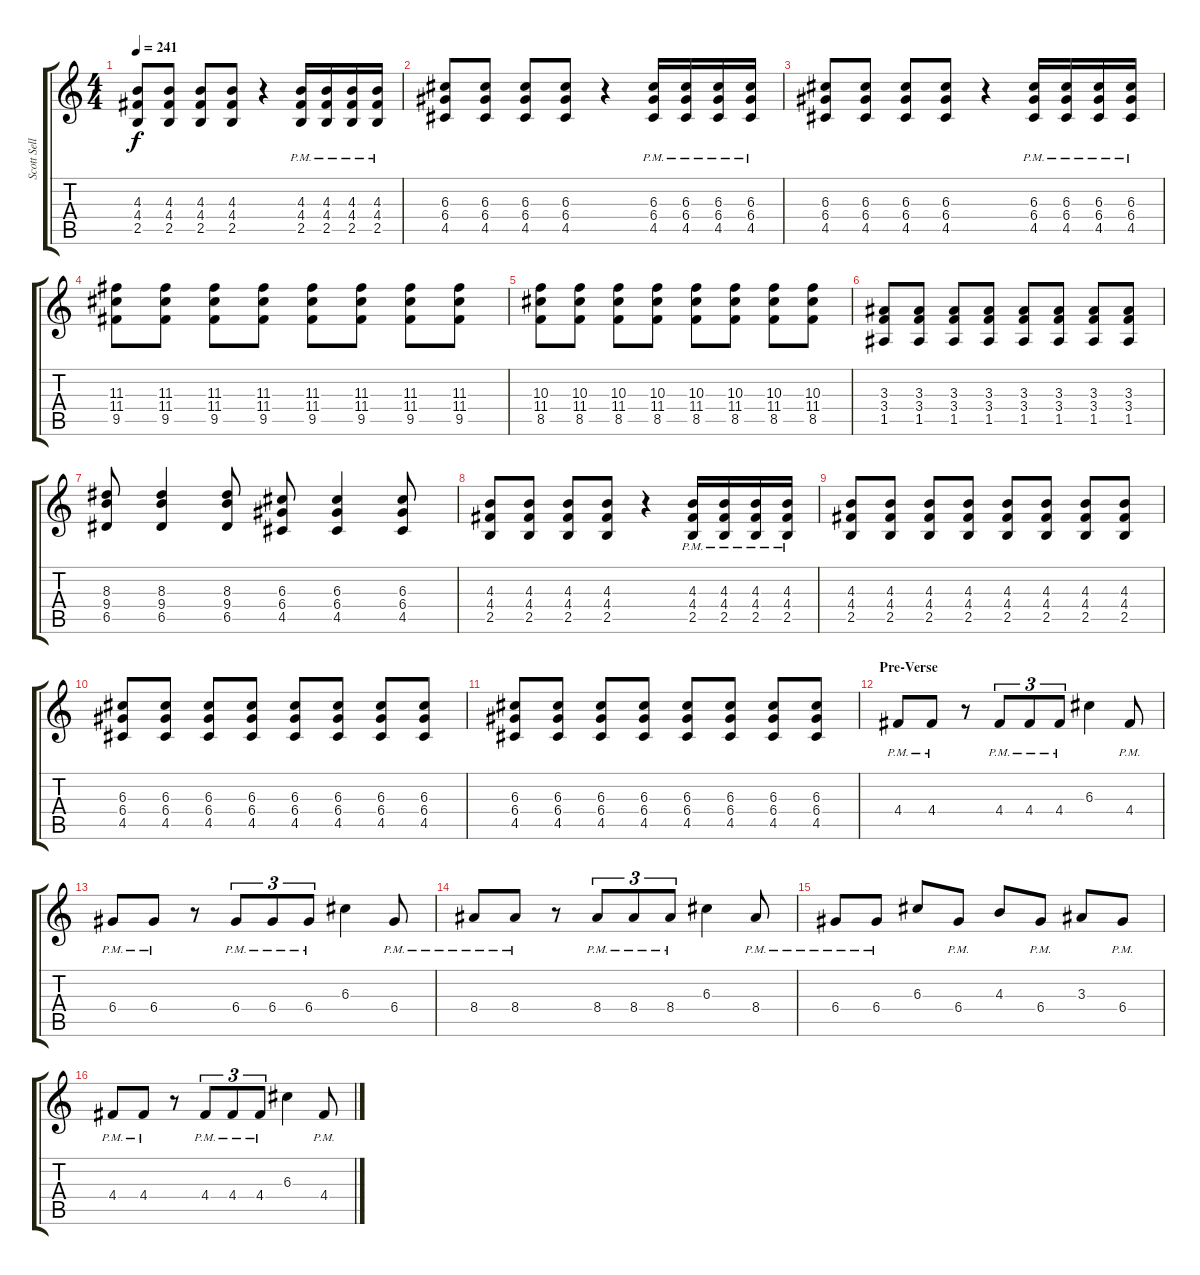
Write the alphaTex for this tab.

\track ("Scott Sellers" "Scott Sell") {instrument distortionguitar}
\staff {score tabs}
\tuning (E4 B3 G3 D3 A2 E2) {hide}
\ts (4 4)
\tempo 241
\clef g2
\ks c
(4.3 4.4 2.5).8{dy f} (4.3 4.4 2.5).8 (4.3 4.4 2.5).8 (4.3 4.4 2.5).8 r.4 (4.3{pm} 4.4{pm} 2.5{pm}).16 (4.3{pm} 4.4{pm} 2.5{pm}).16 (4.3{pm} 4.4{pm} 2.5{pm}).16 (4.3{pm} 4.4{pm} 2.5{pm}).16 |
(6.3 6.4 4.5).8 (6.3 6.4 4.5).8 (6.3 6.4 4.5).8 (6.3 6.4 4.5).8 r.4 (6.3{pm} 6.4{pm} 4.5{pm}).16 (6.3{pm} 6.4{pm} 4.5{pm}).16 (6.3{pm} 6.4{pm} 4.5{pm}).16 (6.3{pm} 6.4{pm} 4.5{pm}).16 |
(6.3 6.4 4.5).8 (6.3 6.4 4.5).8 (6.3 6.4 4.5).8 (6.3 6.4 4.5).8 r.4 (6.3{pm} 6.4{pm} 4.5{pm}).16 (6.3{pm} 6.4{pm} 4.5{pm}).16 (6.3{pm} 6.4{pm} 4.5{pm}).16 (6.3{pm} 6.4{pm} 4.5{pm}).16 |
(11.3 11.4 9.5).8 (11.3 11.4 9.5).8 (11.3 11.4 9.5).8 (11.3 11.4 9.5).8 (11.3 11.4 9.5).8 (11.3 11.4 9.5).8 (11.3 11.4 9.5).8 (11.3 11.4 9.5).8 |
(10.3 11.4 8.5).8 (10.3 11.4 8.5).8 (10.3 11.4 8.5).8 (10.3 11.4 8.5).8 (10.3 11.4 8.5).8 (10.3 11.4 8.5).8 (10.3 11.4 8.5).8 (10.3 11.4 8.5).8 |
(3.3 3.4 1.5).8 (3.3 3.4 1.5).8 (3.3 3.4 1.5).8 (3.3 3.4 1.5).8 (3.3 3.4 1.5).8 (3.3 3.4 1.5).8 (3.3 3.4 1.5).8 (3.3 3.4 1.5).8 |
(8.3 9.4 6.5).8 (8.3 9.4 6.5).4 (8.3 9.4 6.5).8 (6.3 6.4 4.5).8 (6.3 6.4 4.5).4 (6.3 6.4 4.5).8 |
(4.3 4.4 2.5).8 (4.3 4.4 2.5).8 (4.3 4.4 2.5).8 (4.3 4.4 2.5).8 r.4 (4.3{pm} 4.4{pm} 2.5{pm}).16 (4.3{pm} 4.4{pm} 2.5{pm}).16 (4.3{pm} 4.4{pm} 2.5{pm}).16 (4.3{pm} 4.4{pm} 2.5{pm}).16 |
(4.3 4.4 2.5).8 (4.3 4.4 2.5).8 (4.3 4.4 2.5).8 (4.3 4.4 2.5).8 (4.3 4.4 2.5).8 (4.3 4.4 2.5).8 (4.3 4.4 2.5).8 (4.3 4.4 2.5).8 |
(6.3 6.4 4.5).8 (6.3 6.4 4.5).8 (6.3 6.4 4.5).8 (6.3 6.4 4.5).8 (6.3 6.4 4.5).8 (6.3 6.4 4.5).8 (6.3 6.4 4.5).8 (6.3 6.4 4.5).8 |
(6.3 6.4 4.5).8 (6.3 6.4 4.5).8 (6.3 6.4 4.5).8 (6.3 6.4 4.5).8 (6.3 6.4 4.5).8 (6.3 6.4 4.5).8 (6.3 6.4 4.5).8 (6.3 6.4 4.5).8 |
\section ("" "Pre-Verse")
4.4{pm}.8 4.4{pm}.8 r.8 4.4{pm}.8{tu (3 2)} 4.4{pm}.8{tu (3 2)} 4.4{pm}.8{tu (3 2)} 6.3.4 4.4{pm}.8 |
6.4{pm}.8 6.4{pm}.8 r.8 6.4{pm}.8{tu (3 2)} 6.4{pm}.8{tu (3 2)} 6.4{pm}.8{tu (3 2)} 6.3.4 6.4{pm}.8 |
8.4{pm}.8 8.4{pm}.8 r.8 8.4{pm}.8{tu (3 2)} 8.4{pm}.8{tu (3 2)} 8.4{pm}.8{tu (3 2)} 6.3.4 8.4{pm}.8 |
6.4{pm}.8 6.4{pm}.8 6.3.8 6.4{pm}.8 4.3.8 6.4{pm}.8 3.3.8 6.4{pm}.8 |
4.4{pm}.8 4.4{pm}.8 r.8 4.4{pm}.8{tu (3 2)} 4.4{pm}.8{tu (3 2)} 4.4{pm}.8{tu (3 2)} 6.3.4 4.4{pm}.8
